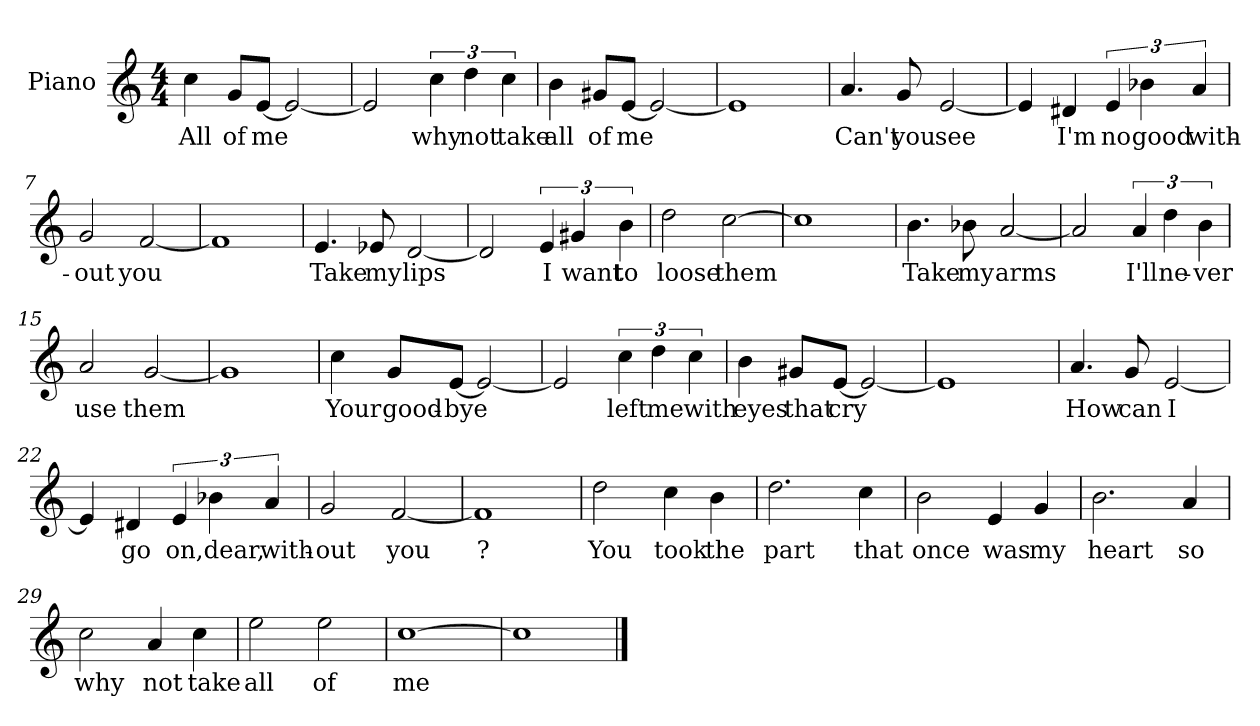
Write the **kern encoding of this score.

**kern	**text
*part1	*part1
*staff1	*staff1
*I"Piano	*
*I'Pno.	*
*clefG2	*
*k[]	*
*M4/4	*
=1	=1
!	!LO:LY:b
4cc\	All
!	!LO:LY:b
8g/L	of
!	!LO:LY:b
[8e/J	me
2e/_	.
=2	=2
2e/]	.
!	!LO:LY:b
6cc\	why
!	!LO:LY:b
6dd\	not
!	!LO:LY:b
6cc\	take
=3	=3
!	!LO:LY:b
4b\	all
!	!LO:LY:b
8g#X/L	of
!	!LO:LY:b
[8e/J	me
2e/_	.
=4	=4
1e]	.
!!LO:LB:g=z
=5	=5
!	!LO:LY:b
4.a/	Can't
!	!LO:LY:b
8g/	you
!	!LO:LY:b
[2e/	see
=6	=6
4e/]	.
!	!LO:LY:b
4d#X/	I'm
!	!LO:LY:b
6e/	no
!	!LO:LY:b
6b-X\	good
!	!LO:LY:b
6a/	with-
=7	=7
!	!LO:LY:b
2g/	-out
!	!LO:LY:b
[2f/	you
=8	=8
1f]	.
!!LO:LB:g=z
=9	=9
!	!LO:LY:b
4.e/	Take
!	!LO:LY:b
8e-X/	my
!	!LO:LY:b
[2d/	lips
=10	=10
2d/]	.
!	!LO:LY:b
6e/	I
!	!LO:LY:b
6g#X/	want
!	!LO:LY:b
6b\	to
=11	=11
!	!LO:LY:b
2dd\	loose
!	!LO:LY:b
[2cc\	them
=12	=12
1cc]	.
!!LO:LB:g=z
=13	=13
!	!LO:LY:b
4.b\	Take
!	!LO:LY:b
8b-X\	my
!	!LO:LY:b
[2a/	arms
=14	=14
2a/]	.
!	!LO:LY:b
6a/	I'll
!	!LO:LY:b
6dd\	ne-
!	!LO:LY:b
6b\	-ver
=15	=15
!	!LO:LY:b
2a/	use
!	!LO:LY:b
[2g/	them
=16	=16
1g]	.
!!LO:LB:g=z
=17	=17
!	!LO:LY:b
4cc\	Your
!	!LO:LY:b
8g/L	good-
!	!LO:LY:b
[8e/J	-bye
2e/_	.
=18	=18
2e/]	.
!	!LO:LY:b
6cc\	left
!	!LO:LY:b
6dd\	me
!	!LO:LY:b
6cc\	with
=19	=19
!	!LO:LY:b
4b\	eyes
!	!LO:LY:b
8g#X/L	that
!	!LO:LY:b
[8e/J	cry
2e/_	.
=20	=20
1e]	.
!!LO:LB:g=z
=21	=21
!	!LO:LY:b
4.a/	How
!	!LO:LY:b
8g/	can
!	!LO:LY:b
[2e/	I
=22	=22
4e/]	.
!	!LO:LY:b
4d#X/	go
!	!LO:LY:b
6e/	on,
!	!LO:LY:b
6b-X\	dear,
!	!LO:LY:b
6a/	with-
=23	=23
!	!LO:LY:b
2g/	-out
!	!LO:LY:b
[2f/	you
=24	=24
!	!LO:LY:b
1f]	?
!!LO:LB:g=z
=25	=25
!	!LO:LY:b
2dd\	You
!	!LO:LY:b
4cc\	took
!	!LO:LY:b
4b\	the
=26	=26
!	!LO:LY:b
2.dd\	part
!	!LO:LY:b
4cc\	that
=27	=27
!	!LO:LY:b
2b\	once
!	!LO:LY:b
4e/	was
!	!LO:LY:b
4g/	my
=28	=28
!	!LO:LY:b
2.b\	heart
!	!LO:LY:b
4a/	so
!!LO:LB:g=z
=29	=29
!	!LO:LY:b
2cc\	why
!	!LO:LY:b
4a/	not
!	!LO:LY:b
4cc\	take
=30	=30
!	!LO:LY:b
2ee\	all
!	!LO:LY:b
2ee\	of
=31	=31
!	!LO:LY:b
[1cc	me
=32	=32
1cc]	.
==	==
*-	*-
